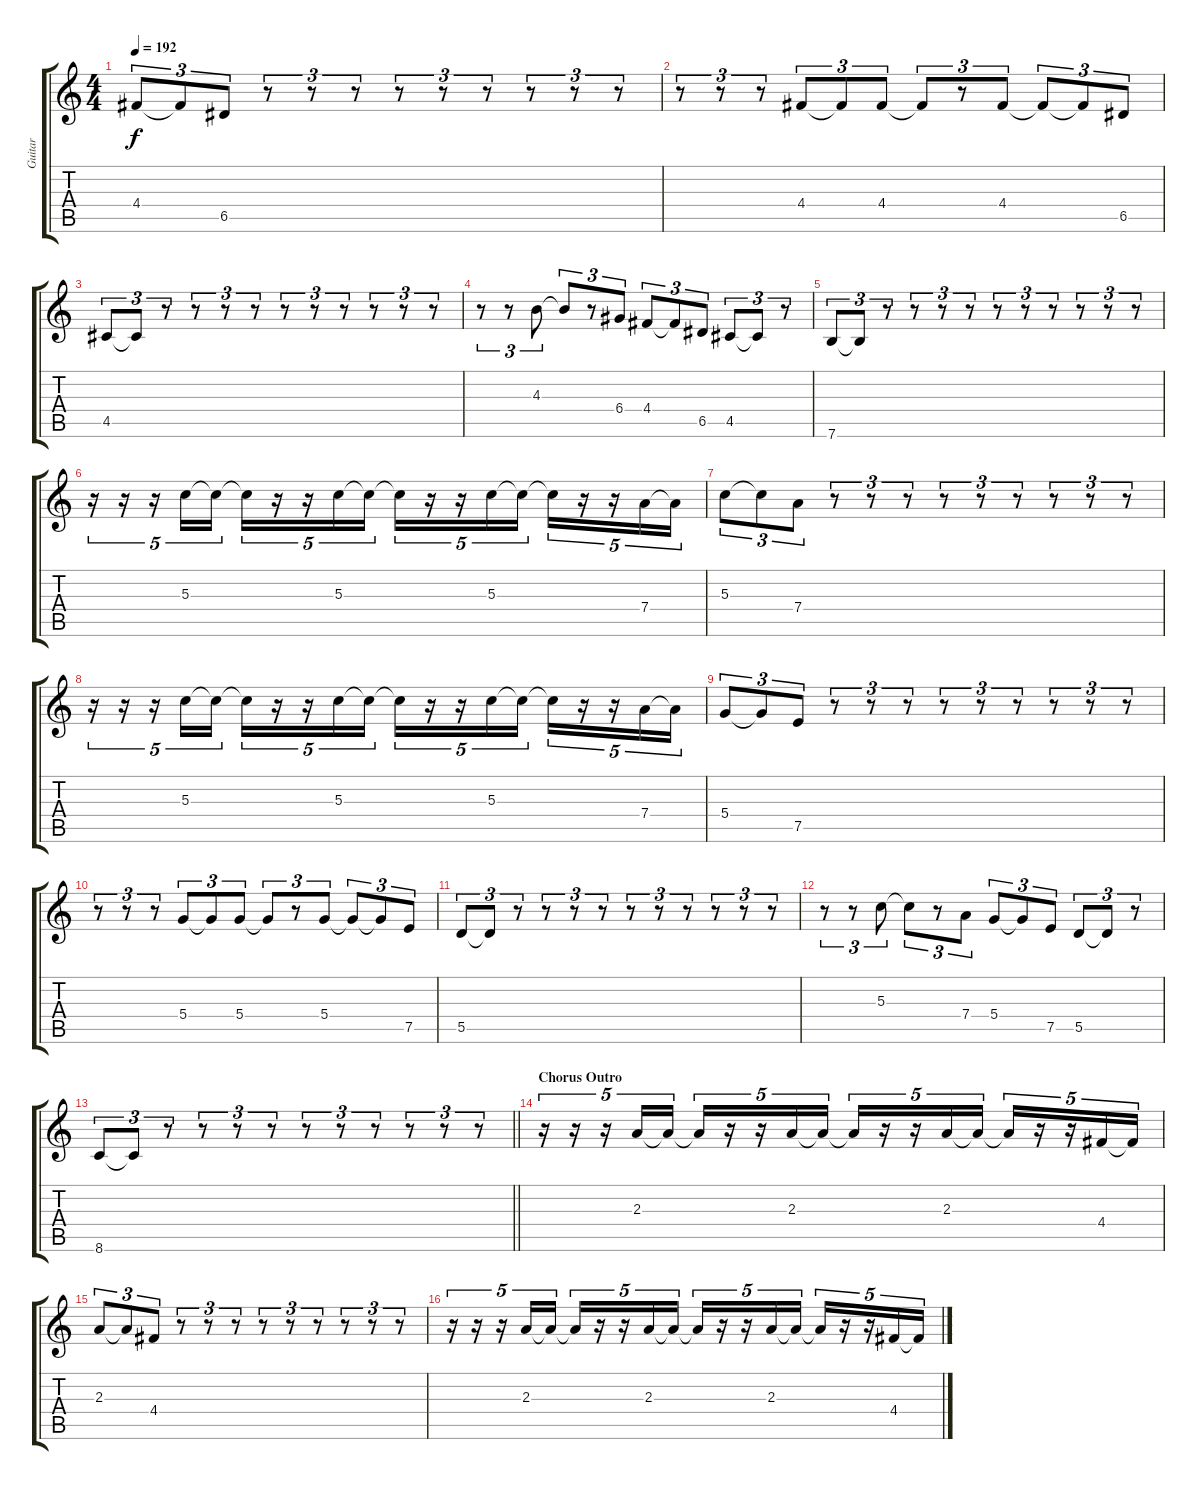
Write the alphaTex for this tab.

\track ("Guitar" "Guitar") {instrument electricguitarclean}
\staff {score tabs}
\tuning (E4 B3 G3 D3 A2 E2) {hide}
\ts (4 4)
\tempo 192
\clef g2
\ks c
4.4.8{tu (3 2) dy f} 4.4{t}.8{tu (3 2)} 6.5.8{tu (3 2)} r.8{tu (3 2)} r.8{tu (3 2)} r.8{tu (3 2)} r.8{tu (3 2)} r.8{tu (3 2)} r.8{tu (3 2)} r.8{tu (3 2)} r.8{tu (3 2)} r.8{tu (3 2)} |
r.8{tu (3 2)} r.8{tu (3 2)} r.8{tu (3 2)} 4.4.8{tu (3 2)} 4.4{t}.8{tu (3 2)} 4.4.8{tu (3 2)} 4.4{t}.8{tu (3 2)} r.8{tu (3 2)} 4.4.8{tu (3 2)} 4.4{t}.8{tu (3 2)} 4.4{t}.8{tu (3 2)} 6.5.8{tu (3 2)} |
4.5.8{tu (3 2)} 4.5{t}.8{tu (3 2)} r.8{tu (3 2)} r.8{tu (3 2)} r.8{tu (3 2)} r.8{tu (3 2)} r.8{tu (3 2)} r.8{tu (3 2)} r.8{tu (3 2)} r.8{tu (3 2)} r.8{tu (3 2)} r.8{tu (3 2)} |
r.8{tu (3 2)} r.8{tu (3 2)} 4.3.8{tu (3 2)} 4.3{t}.8{tu (3 2)} r.8{tu (3 2)} 6.4.8{tu (3 2)} 4.4.8{tu (3 2)} 4.4{t}.8{tu (3 2)} 6.5.8{tu (3 2)} 4.5.8{tu (3 2)} 4.5{t}.8{tu (3 2)} r.8{tu (3 2)} |
7.6.8{tu (3 2)} 7.6{t}.8{tu (3 2)} r.8{tu (3 2)} r.8{tu (3 2)} r.8{tu (3 2)} r.8{tu (3 2)} r.8{tu (3 2)} r.8{tu (3 2)} r.8{tu (3 2)} r.8{tu (3 2)} r.8{tu (3 2)} r.8{tu (3 2)} |
r.16{tu (5 4)} r.16{tu (5 4)} r.16{tu (5 4)} 5.3.16{tu (5 4)} 5.3{t}.16{tu (5 4)} 5.3{t}.16{tu (5 4)} r.16{tu (5 4)} r.16{tu (5 4)} 5.3.16{tu (5 4)} 5.3{t}.16{tu (5 4)} 5.3{t}.16{tu (5 4)} r.16{tu (5 4)} r.16{tu (5 4)} 5.3.16{tu (5 4)} 5.3{t}.16{tu (5 4)} 5.3{t}.16{tu (5 4)} r.16{tu (5 4)} r.16{tu (5 4)} 7.4.16{tu (5 4)} 7.4{t}.16{tu (5 4)} |
5.3.8{tu (3 2)} 5.3{t}.8{tu (3 2)} 7.4.8{tu (3 2)} r.8{tu (3 2)} r.8{tu (3 2)} r.8{tu (3 2)} r.8{tu (3 2)} r.8{tu (3 2)} r.8{tu (3 2)} r.8{tu (3 2)} r.8{tu (3 2)} r.8{tu (3 2)} |
r.16{tu (5 4)} r.16{tu (5 4)} r.16{tu (5 4)} 5.3.16{tu (5 4)} 5.3{t}.16{tu (5 4)} 5.3{t}.16{tu (5 4)} r.16{tu (5 4)} r.16{tu (5 4)} 5.3.16{tu (5 4)} 5.3{t}.16{tu (5 4)} 5.3{t}.16{tu (5 4)} r.16{tu (5 4)} r.16{tu (5 4)} 5.3.16{tu (5 4)} 5.3{t}.16{tu (5 4)} 5.3{t}.16{tu (5 4)} r.16{tu (5 4)} r.16{tu (5 4)} 7.4.16{tu (5 4)} 7.4{t}.16{tu (5 4)} |
5.4.8{tu (3 2)} 5.4{t}.8{tu (3 2)} 7.5.8{tu (3 2)} r.8{tu (3 2)} r.8{tu (3 2)} r.8{tu (3 2)} r.8{tu (3 2)} r.8{tu (3 2)} r.8{tu (3 2)} r.8{tu (3 2)} r.8{tu (3 2)} r.8{tu (3 2)} |
r.8{tu (3 2)} r.8{tu (3 2)} r.8{tu (3 2)} 5.4.8{tu (3 2)} 5.4{t}.8{tu (3 2)} 5.4.8{tu (3 2)} 5.4{t}.8{tu (3 2)} r.8{tu (3 2)} 5.4.8{tu (3 2)} 5.4{t}.8{tu (3 2)} 5.4{t}.8{tu (3 2)} 7.5.8{tu (3 2)} |
5.5.8{tu (3 2)} 5.5{t}.8{tu (3 2)} r.8{tu (3 2)} r.8{tu (3 2)} r.8{tu (3 2)} r.8{tu (3 2)} r.8{tu (3 2)} r.8{tu (3 2)} r.8{tu (3 2)} r.8{tu (3 2)} r.8{tu (3 2)} r.8{tu (3 2)} |
r.8{tu (3 2)} r.8{tu (3 2)} 5.3.8{tu (3 2)} 5.3{t}.8{tu (3 2)} r.8{tu (3 2)} 7.4.8{tu (3 2)} 5.4.8{tu (3 2)} 5.4{t}.8{tu (3 2)} 7.5.8{tu (3 2)} 5.5.8{tu (3 2)} 5.5{t}.8{tu (3 2)} r.8{tu (3 2)} |
\barLineRight lightlight
8.6.8{tu (3 2)} 8.6{t}.8{tu (3 2)} r.8{tu (3 2)} r.8{tu (3 2)} r.8{tu (3 2)} r.8{tu (3 2)} r.8{tu (3 2)} r.8{tu (3 2)} r.8{tu (3 2)} r.8{tu (3 2)} r.8{tu (3 2)} r.8{tu (3 2)} |
\section ("" "Chorus Outro")
r.16{tu (5 4)} r.16{tu (5 4)} r.16{tu (5 4)} 2.3.16{tu (5 4)} 2.3{t}.16{tu (5 4)} 2.3{t}.16{tu (5 4)} r.16{tu (5 4)} r.16{tu (5 4)} 2.3.16{tu (5 4)} 2.3{t}.16{tu (5 4)} 2.3{t}.16{tu (5 4)} r.16{tu (5 4)} r.16{tu (5 4)} 2.3.16{tu (5 4)} 2.3{t}.16{tu (5 4)} 2.3{t}.16{tu (5 4)} r.16{tu (5 4)} r.16{tu (5 4)} 4.4.16{tu (5 4)} 4.4{t}.16{tu (5 4)} |
2.3.8{tu (3 2)} 2.3{t}.8{tu (3 2)} 4.4.8{tu (3 2)} r.8{tu (3 2)} r.8{tu (3 2)} r.8{tu (3 2)} r.8{tu (3 2)} r.8{tu (3 2)} r.8{tu (3 2)} r.8{tu (3 2)} r.8{tu (3 2)} r.8{tu (3 2)} |
r.16{tu (5 4)} r.16{tu (5 4)} r.16{tu (5 4)} 2.3.16{tu (5 4)} 2.3{t}.16{tu (5 4)} 2.3{t}.16{tu (5 4)} r.16{tu (5 4)} r.16{tu (5 4)} 2.3.16{tu (5 4)} 2.3{t}.16{tu (5 4)} 2.3{t}.16{tu (5 4)} r.16{tu (5 4)} r.16{tu (5 4)} 2.3.16{tu (5 4)} 2.3{t}.16{tu (5 4)} 2.3{t}.16{tu (5 4)} r.16{tu (5 4)} r.16{tu (5 4)} 4.4.16{tu (5 4)} 4.4{t}.16{tu (5 4)}
